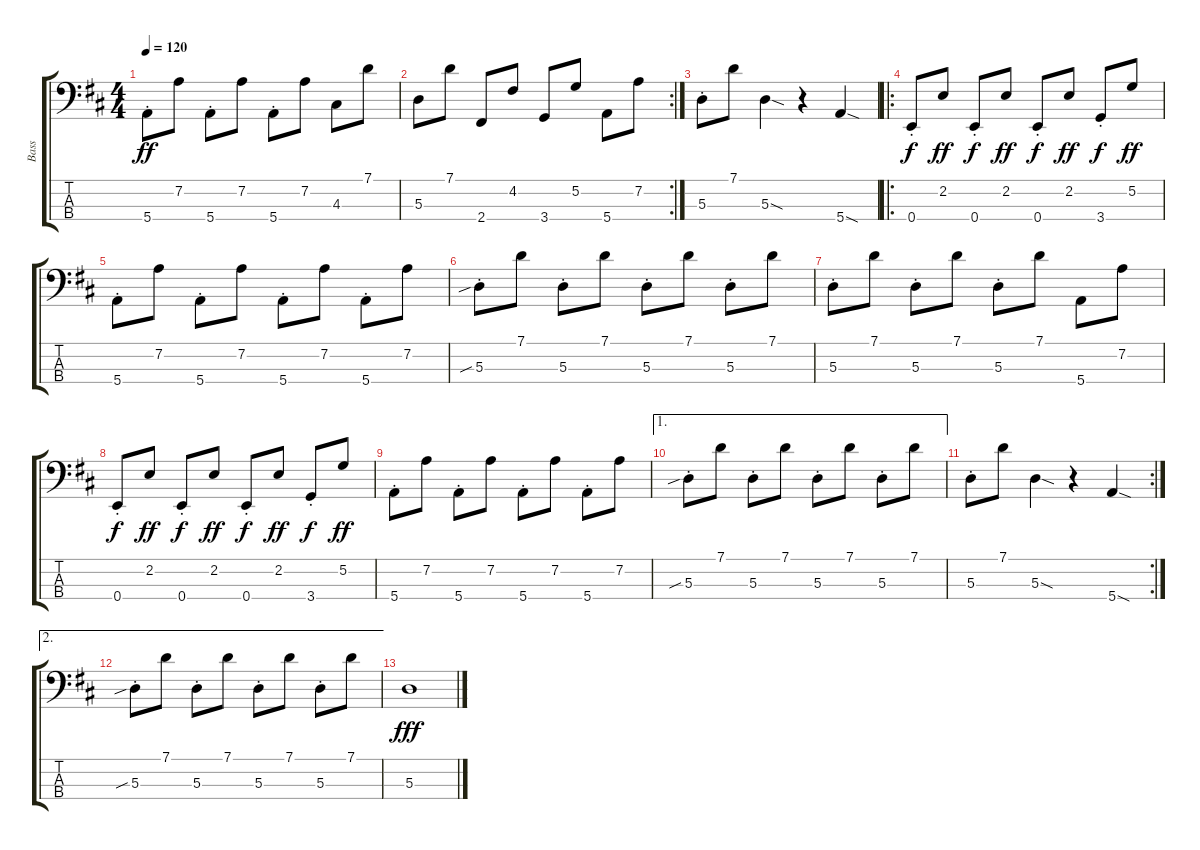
\track ("Bass" "Bass") {instrument electricbassfinger}
\staff {score tabs}
\tuning (G2 D2 A1 E1) {hide}
\ts (4 4)
\tempo 120
\clef f4
\ks d
5.4{st}.8{dy ff} 7.2.8 5.4{st}.8 7.2.8 5.4{st}.8 7.2.8 4.3.8 7.1.8 |
\rc 2
5.3.8 7.1.8 2.4.8 4.2.8 3.4.8 5.2.8 5.4.8 7.2.8 |
5.3{st}.8 7.1.8 5.3{sod}.4 r.4 5.4{sod}.4 |
\ro
0.4{st}.8{dy f} 2.2.8{dy ff} 0.4{st}.8{dy f} 2.2.8{dy ff} 0.4{st}.8{dy f} 2.2.8{dy ff} 3.4{st}.8{dy f} 5.2.8{dy ff} |
5.4{st}.8 7.2.8 5.4{st}.8 7.2.8 5.4{st}.8 7.2.8 5.4{st}.8 7.2.8 |
5.3{sib st}.8 7.1.8 5.3{st}.8 7.1.8 5.3{st}.8 7.1.8 5.3{st}.8 7.1.8 |
5.3{st}.8 7.1.8 5.3{st}.8 7.1.8 5.3{st}.8 7.1.8 5.4.8 7.2.8 |
0.4{st}.8{dy f} 2.2.8{dy ff} 0.4{st}.8{dy f} 2.2.8{dy ff} 0.4{st}.8{dy f} 2.2.8{dy ff} 3.4{st}.8{dy f} 5.2.8{dy ff} |
5.4{st}.8 7.2.8 5.4{st}.8 7.2.8 5.4{st}.8 7.2.8 5.4{st}.8 7.2.8 |
\ae 1
5.3{sib st}.8 7.1.8 5.3{st}.8 7.1.8 5.3{st}.8 7.1.8 5.3{st}.8 7.1.8 |
\rc 2
5.3{st}.8 7.1.8 5.3{sod}.4 r.4 5.4{sod}.4 |
\ae 2
5.3{sib st}.8 7.1.8 5.3{st}.8 7.1.8 5.3{st}.8 7.1.8 5.3{st}.8 7.1.8 |
5.3.1{dy fff}
